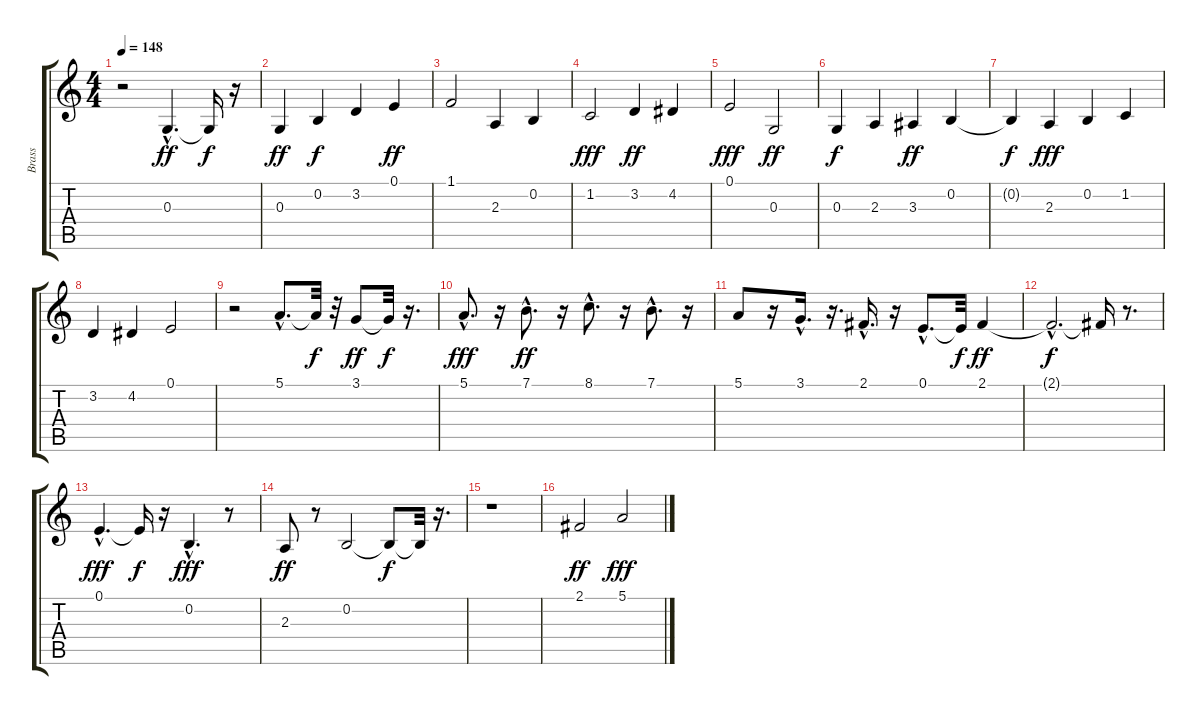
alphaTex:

\track ("Brass" "Brass") {instrument synthbrass1}
\staff {score tabs}
\tuning (E4 B3 G3 D3 A2 E2) {hide}
\ts (4 4)
\tempo 148
\clef g2
\ks c
r.2{dy f} 0.3{hac}.4{d dy ff volume 14 instrument frenchhorn} 0.3{t}.16{dy f} r.16 |
0.3.4{dy ff} 0.2.4{dy f} 3.2.4 0.1.4{dy ff} |
1.1.2 2.3.4 0.2.4 |
1.2.2{dy fff} 3.2.4{dy ff} 4.2.4 |
0.1.2{dy fff} 0.3.2{dy ff} |
0.3.4{dy f} 2.3.4 3.3.4{dy ff} 0.2.4 |
0.2{t}.4{dy f} 2.3.4{dy fff} 0.2.4 1.2.4 |
3.2.4 4.2.4 0.1.2 |
r.2 5.1{hac}.8{d} 5.1{t}.32{dy f} r.32 3.1.8{dy ff} 3.1{t}.32{dy f} r.16{d} |
5.1{hac}.8{d dy fff} r.16 7.1{hac}.8{d dy ff} r.16 8.1{hac}.8{d} r.16 7.1{hac}.8{d} r.16 |
5.1.8 r.16 3.1{hac}.16{d} r.16{d} 2.1{hac}.16{d} r.16 0.1{hac}.8{d} 0.1{t}.32{dy f} 2.1.4{dy ff} |
2.1{hac t}.2{d dy f} 2.1{t}.16 r.8{d} |
0.1{hac}.4{d dy fff} 0.1{t}.16{dy f} r.16 0.2{hac}.4{d dy fff} r.8 |
2.3.8{dy ff} r.8 0.2.2 0.2{t}.8{dy f} 0.2{t}.32 r.16{d} |
r.1 |
2.1.2{dy ff} 5.1.2{dy fff volume 14 instrument brasssection}
